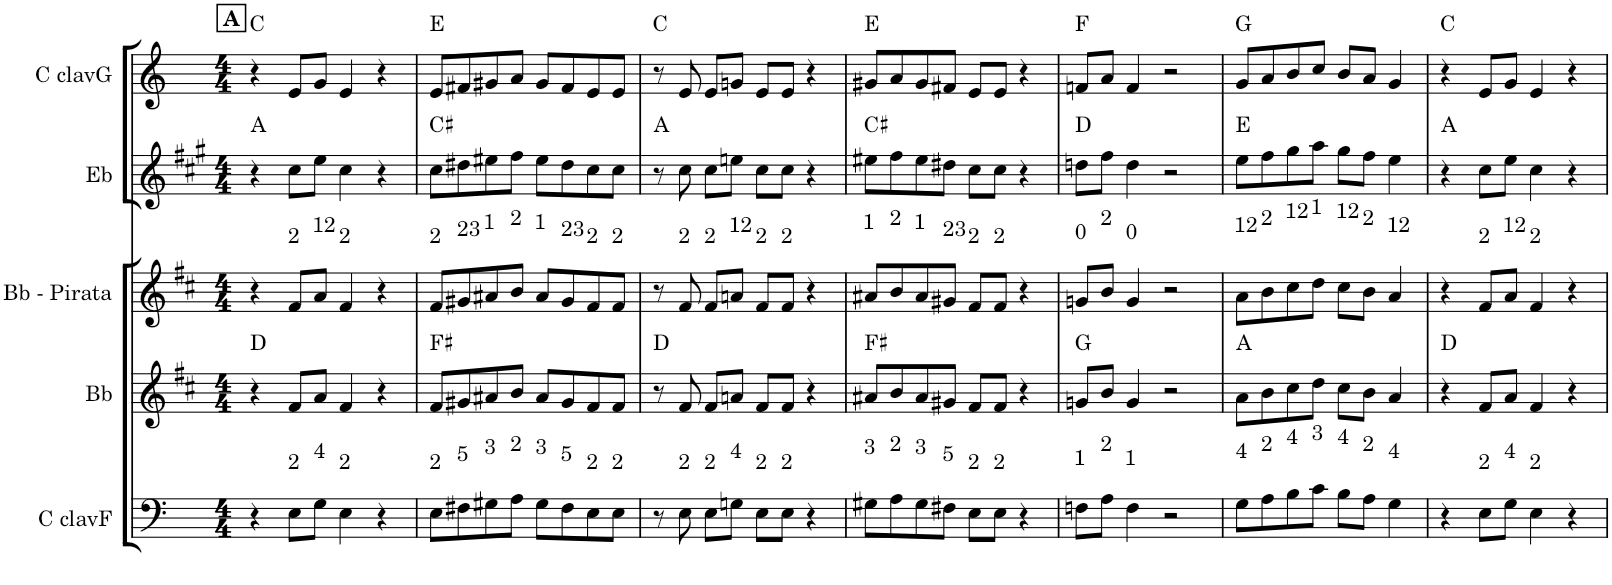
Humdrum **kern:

**kern	**kern	**harte	**kern	**kern	**harte	**kern	**harte
*part5	*part4	*part4	*part3	*part2	*part2	*part1	*part1
*staff5	*staff4	*	*staff3	*staff2	*	*staff1	*
*I"C clavF	*I"Bb	*	*I"Bb - Pirata	*I"Eb	*	*I"C clavG	*
*clefF4	*clefG2	*	*clefG2	*clefG2	*	*clefG2	*
*	*Trd1c2	*	*Trd1c2	*Trd5c9	*	*	*
*k[]	*k[f#c#]	*	*k[f#c#]	*k[f#c#g#]	*	*k[]	*
*M4/4	*M4/4	*	*M4/4	*M4/4	*	*M4/4	*
!!LO:REH:place=s1:a:B:cj:t=A
=1	=1	=1	=1	=1	=1	=1	=1
4r	4r	D:maj	4r	4r	A:maj	4r	C:maj
!	!	!	!LO:TX:a:t=2	!	!	!	!
!LO:TX:a:t=2	!	!	!	!	!	!	!
8E\L	8f#/L	.	8f#/L	8cc#\L	.	8e/L	.
!	!	!	!LO:TX:a:t=12	!	!	!	!
!LO:TX:a:t=4	!	!	!	!	!	!	!
8G\J	8a/J	.	8a/J	8ee\J	.	8g/J	.
!	!	!	!LO:TX:a:t=2	!	!	!	!
!LO:TX:a:t=2	!	!	!	!	!	!	!
4E\	4f#/	.	4f#/	4cc#\	.	4e/	.
4r	4r	.	4r	4r	.	4r	.
=2	=2	=2	=2	=2	=2	=2	=2
!	!	!	!LO:TX:a:t=2	!	!	!	!
!LO:TX:a:t=2	!	!	!	!	!	!	!
8E\L	8f#/L	F#:maj	8f#/L	8cc#\L	C#:maj	8e/L	E:maj
!	!	!	!LO:TX:a:t=23	!	!	!	!
!LO:TX:a:t=5	!	!	!	!	!	!	!
8F#X\	8g#X/	.	8g#X/	8dd#X\	.	8f#X/	.
!	!	!	!LO:TX:a:t=1	!	!	!	!
!LO:TX:a:t=3	!	!	!	!	!	!	!
8G#X\	8a#X/	.	8a#X/	8ee#X\	.	8g#X/	.
!	!	!	!LO:TX:a:t=2	!	!	!	!
!LO:TX:a:t=2	!	!	!	!	!	!	!
8A\J	8b/J	.	8b/J	8ff#\J	.	8a/J	.
!	!	!	!LO:TX:a:t=1	!	!	!	!
!LO:TX:a:t=3	!	!	!	!	!	!	!
8G#\L	8a#/L	.	8a#/L	8ee#\L	.	8g#/L	.
!	!	!	!LO:TX:a:t=23	!	!	!	!
!LO:TX:a:t=5	!	!	!	!	!	!	!
8F#\	8g#/	.	8g#/	8dd#\	.	8f#/	.
!	!	!	!LO:TX:a:t=2	!	!	!	!
!LO:TX:a:t=2	!	!	!	!	!	!	!
8E\	8f#/	.	8f#/	8cc#\	.	8e/	.
!	!	!	!LO:TX:a:t=2	!	!	!	!
!LO:TX:a:t=2	!	!	!	!	!	!	!
8E\J	8f#/J	.	8f#/J	8cc#\J	.	8e/J	.
=3	=3	=3	=3	=3	=3	=3	=3
8r	8r	D:maj	8r	8r	A:maj	8r	C:maj
!	!	!	!LO:TX:a:t=2	!	!	!	!
!LO:TX:a:t=2	!	!	!	!	!	!	!
8E\	8f#/	.	8f#/	8cc#\	.	8e/	.
!	!	!	!LO:TX:a:t=2	!	!	!	!
!LO:TX:a:t=2	!	!	!	!	!	!	!
8E\L	8f#/L	.	8f#/L	8cc#\L	.	8e/L	.
!	!	!	!LO:TX:a:t=12	!	!	!	!
!LO:TX:a:t=4	!	!	!	!	!	!	!
8Gn\J	8an/J	.	8an/J	8een\J	.	8gn/J	.
!	!	!	!LO:TX:a:t=2	!	!	!	!
!LO:TX:a:t=2	!	!	!	!	!	!	!
8E\L	8f#/L	.	8f#/L	8cc#\L	.	8e/L	.
!	!	!	!LO:TX:a:t=2	!	!	!	!
!LO:TX:a:t=2	!	!	!	!	!	!	!
8E\J	8f#/J	.	8f#/J	8cc#\J	.	8e/J	.
4r	4r	.	4r	4r	.	4r	.
=4	=4	=4	=4	=4	=4	=4	=4
!	!	!	!LO:TX:a:t=1	!	!	!	!
!LO:TX:a:t=3	!	!	!	!	!	!	!
8G#X\L	8a#X/L	F#:maj	8a#X/L	8ee#X\L	C#:maj	8g#X/L	E:maj
!	!	!	!LO:TX:a:t=2	!	!	!	!
!LO:TX:a:t=2	!	!	!	!	!	!	!
8A\	8b/	.	8b/	8ff#\	.	8a/	.
!	!	!	!LO:TX:a:t=1	!	!	!	!
!LO:TX:a:t=3	!	!	!	!	!	!	!
8G#\	8a#/	.	8a#/	8ee#\	.	8g#/	.
!	!	!	!LO:TX:a:t=23	!	!	!	!
!LO:TX:a:t=5	!	!	!	!	!	!	!
8F#X\J	8g#X/J	.	8g#X/J	8dd#X\J	.	8f#X/J	.
!	!	!	!LO:TX:a:t=2	!	!	!	!
!LO:TX:a:t=2	!	!	!	!	!	!	!
8E\L	8f#/L	.	8f#/L	8cc#\L	.	8e/L	.
!	!	!	!LO:TX:a:t=2	!	!	!	!
!LO:TX:a:t=2	!	!	!	!	!	!	!
8E\J	8f#/J	.	8f#/J	8cc#\J	.	8e/J	.
4r	4r	.	4r	4r	.	4r	.
=5	=5	=5	=5	=5	=5	=5	=5
!	!	!	!LO:TX:a:t=0	!	!	!	!
!LO:TX:a:t=1	!	!	!	!	!	!	!
8Fn\L	8gn/L	G:maj	8gn/L	8ddn\L	D:maj	8fn/L	F:maj
!	!	!	!LO:TX:a:t=2	!	!	!	!
!LO:TX:a:t=2	!	!	!	!	!	!	!
8A\J	8b/J	.	8b/J	8ff#\J	.	8a/J	.
!	!	!	!LO:TX:a:t=0	!	!	!	!
!LO:TX:a:t=1	!	!	!	!	!	!	!
4F\	4g/	.	4g/	4dd\	.	4f/	.
2r	2r	.	2r	2r	.	2r	.
=6	=6	=6	=6	=6	=6	=6	=6
!	!	!	!LO:TX:a:t=12	!	!	!	!
!LO:TX:a:t=4	!	!	!	!	!	!	!
8G\L	8a\L	A:maj	8a\L	8ee\L	E:maj	8g/L	G:maj
!	!	!	!LO:TX:a:t=2	!	!	!	!
!LO:TX:a:t=2	!	!	!	!	!	!	!
8A\	8b\	.	8b\	8ff#\	.	8a/	.
!	!	!	!LO:TX:a:t=12	!	!	!	!
!LO:TX:a:t=4	!	!	!	!	!	!	!
8B\	8cc#\	.	8cc#\	8gg#\	.	8b/	.
!	!	!	!LO:TX:a:t=1	!	!	!	!
!LO:TX:a:t=3	!	!	!	!	!	!	!
8c\J	8dd\J	.	8dd\J	8aa\J	.	8cc/J	.
!	!	!	!LO:TX:a:t=12	!	!	!	!
!LO:TX:a:t=4	!	!	!	!	!	!	!
8B\L	8cc#\L	.	8cc#\L	8gg#\L	.	8b/L	.
!	!	!	!LO:TX:a:t=2	!	!	!	!
!LO:TX:a:t=2	!	!	!	!	!	!	!
8A\J	8b\J	.	8b\J	8ff#\J	.	8a/J	.
!	!	!	!LO:TX:a:t=12	!	!	!	!
!LO:TX:a:t=4	!	!	!	!	!	!	!
4G\	4a/	.	4a/	4ee\	.	4g/	.
=7	=7	=7	=7	=7	=7	=7	=7
4r	4r	D:maj	4r	4r	A:maj	4r	C:maj
!	!	!	!LO:TX:a:t=2	!	!	!	!
!LO:TX:a:t=2	!	!	!	!	!	!	!
8E\L	8f#/L	.	8f#/L	8cc#\L	.	8e/L	.
!	!	!	!LO:TX:a:t=12	!	!	!	!
!LO:TX:a:t=4	!	!	!	!	!	!	!
8G\J	8a/J	.	8a/J	8ee\J	.	8g/J	.
!	!	!	!LO:TX:a:t=2	!	!	!	!
!LO:TX:a:t=2	!	!	!	!	!	!	!
4E\	4f#/	.	4f#/	4cc#\	.	4e/	.
4r	4r	.	4r	4r	.	4r	.
=	=	=	=	=	=	=	=
*-	*-	*-	*-	*-	*-	*-	*-
